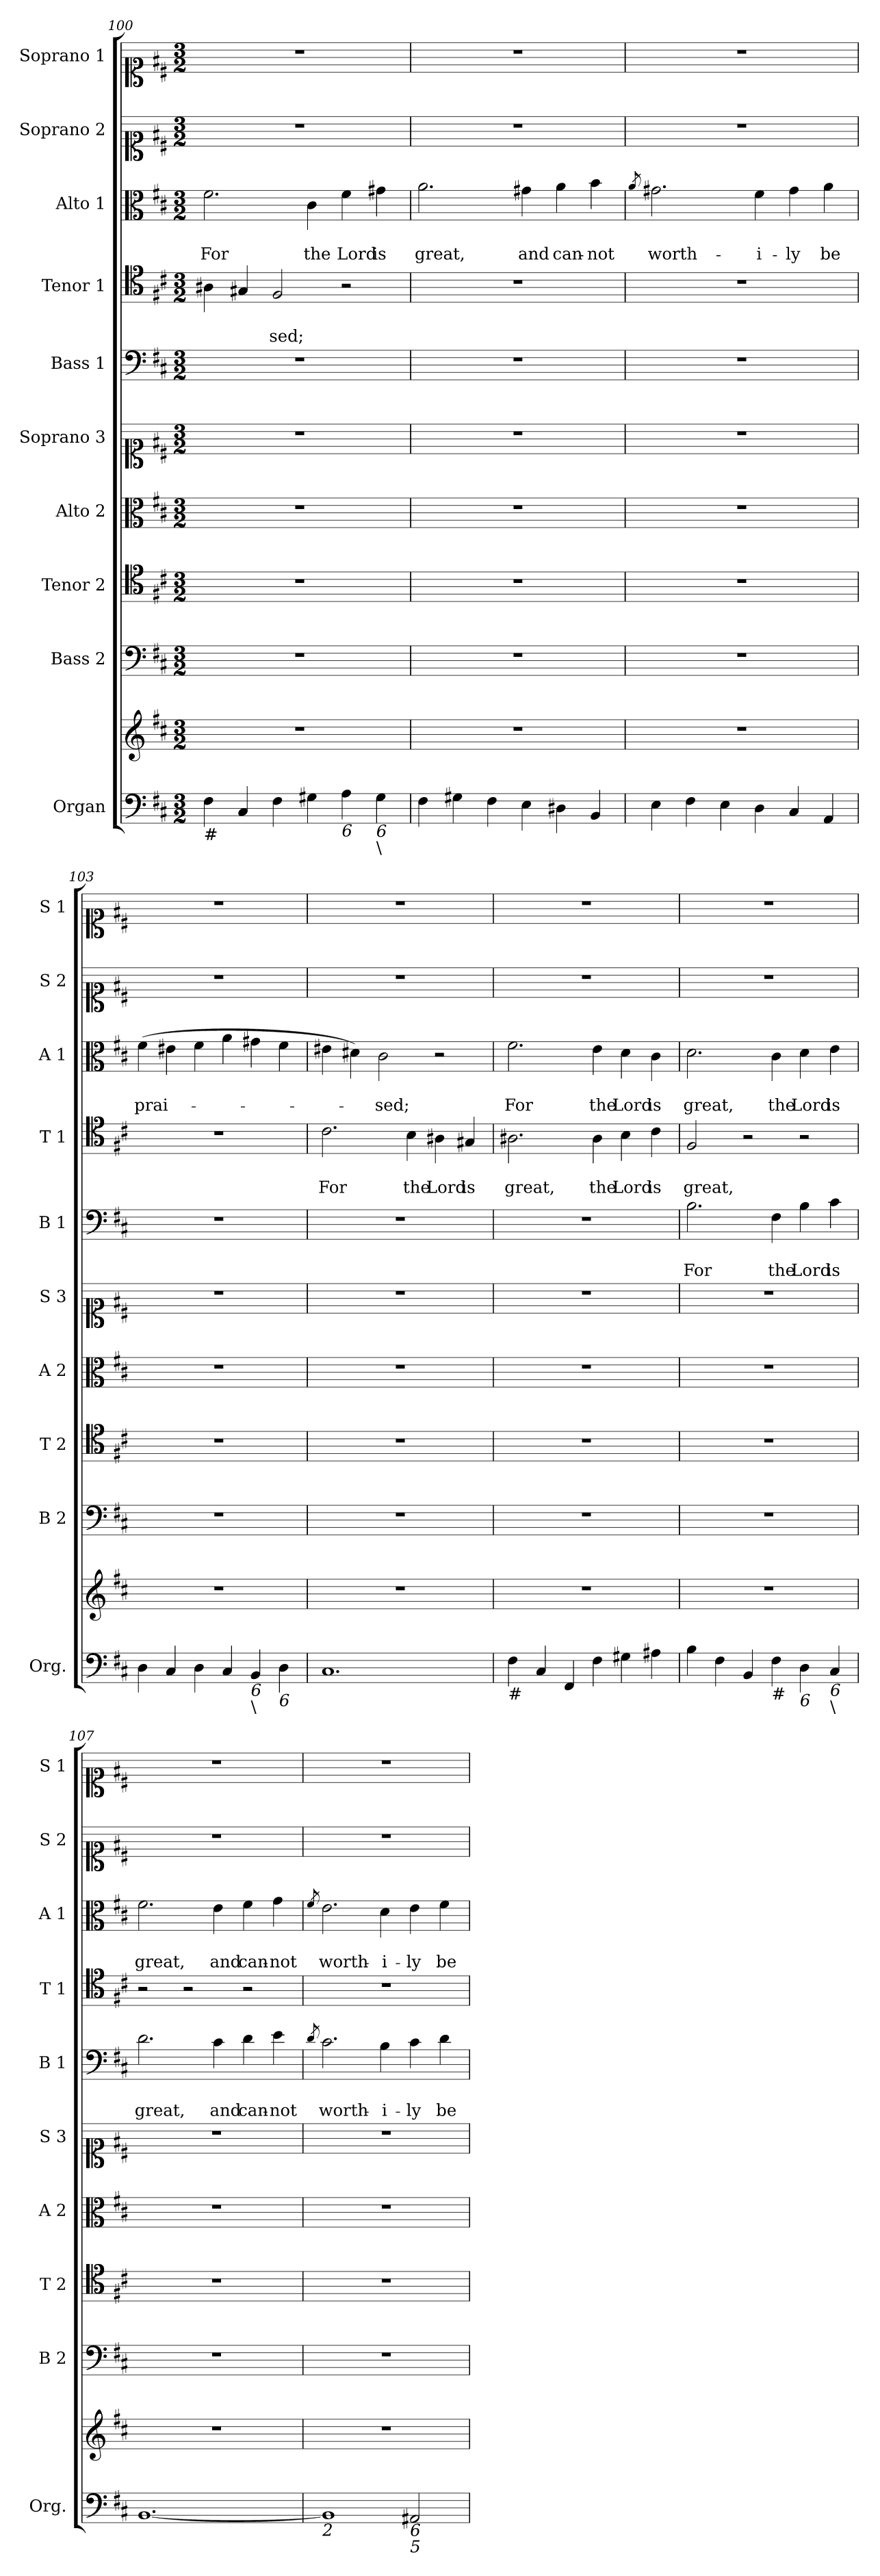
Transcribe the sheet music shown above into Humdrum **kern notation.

**kern	**kern	**kern	**kern	**kern	**kern	**kern	**text	**text	**kern	**text	**text	**kern	**text	**text	**kern	**kern
*part10	*part10	*part9	*part8	*part7	*part6	*part5	*part5	*part5	*part4	*part4	*part4	*part3	*part3	*part3	*part2	*part1
*staff11	*staff10	*staff9	*staff8	*staff7	*staff6	*staff5	*staff5	*staff5	*staff4	*staff4	*staff4	*staff3	*staff3	*staff3	*staff2	*staff1
*I"Organ	*	*I"Bass 2	*I"Tenor 2	*I"Alto 2	*I"Soprano 3	*I"Bass 1	*	*	*I"Tenor 1	*	*	*I"Alto 1	*	*	*I"Soprano 2	*I"Soprano 1
*I'Org.	*	*I'B 2	*I'T 2	*I'A 2	*I'S 3	*I'B 1	*	*	*I'T 1	*	*	*I'A 1	*	*	*I'S 2	*I'S 1
*clefF4	*clefG2	*clefF4	*clefC4	*clefC3	*clefC1	*clefF4	*	*	*clefC4	*	*	*clefC3	*	*	*clefC1	*clefC1
*k[f#c#]	*k[f#c#]	*k[f#c#]	*k[f#c#]	*k[f#c#]	*k[f#c#]	*k[f#c#]	*	*	*k[f#c#]	*	*	*k[f#c#]	*	*	*k[f#c#]	*k[f#c#]
*D:	*D:	*D:	*D:	*D:	*D:	*D:	*	*	*D:	*	*	*D:	*	*	*D:	*D:
*M3/2	*M3/2	*M3/2	*M3/2	*M3/2	*M3/2	*M3/2	*	*	*M3/2	*	*	*M3/2	*	*	*M3/2	*M3/2
=100	=100	=100	=100	=100	=100	=100	=100	=100	=100	=100	=100	=100	=100	=100	=100	=100
!LO:TX:b:t=#	!	!	!	!	!	!	!	!	!	!	!	!	!	!	!	!
!	!	!	!	!	!	!	!	!	!	!	!	!	!	!LO:LY:b	!	!
4F#\	1.r	1.r	1.r	1.r	1.r	1.r	.	.	4A#X\	.	.	2.f#\	.	For	1.r	1.r
4C#/	.	.	.	.	.	.	.	.	4G#X/	.	.	.	.	.	.	.
!	!	!	!	!	!	!	!	!	!	!	!LO:LY:b	!	!	!	!	!
4F#\	.	.	.	.	.	.	.	.	2F#/	.	-sed;	.	.	.	.	.
!	!	!	!	!	!	!	!	!	!	!	!	!	!	!LO:LY:b	!	!
4G#X\	.	.	.	.	.	.	.	.	.	.	.	4c#\	.	the	.	.
!LO:TX:b:i:t=6	!	!	!	!	!	!	!	!	!	!	!	!	!	!	!	!
!	!	!	!	!	!	!	!	!	!	!	!	!	!	!LO:LY:b	!	!
4A\	.	.	.	.	.	.	.	.	2r	.	.	4f#\	.	Lord	.	.
!LO:TX:b:i:t=6	!	!	!	!	!	!	!	!	!	!	!	!	!	!	!	!
!LO:TX:b:t=\	!	!	!	!	!	!	!	!	!	!	!	!	!	!	!	!
!	!	!	!	!	!	!	!	!	!	!	!	!	!	!LO:LY:b	!	!
4G#\	.	.	.	.	.	.	.	.	.	.	.	4g#X\	.	is	.	.
=101	=101	=101	=101	=101	=101	=101	=101	=101	=101	=101	=101	=101	=101	=101	=101	=101
!	!	!	!	!	!	!	!	!	!	!	!	!	!	!LO:LY:b	!	!
4F#\	1.r	1.r	1.r	1.r	1.r	1.r	.	.	1.r	.	.	2.a\	.	great,	1.r	1.r
4G#X\	.	.	.	.	.	.	.	.	.	.	.	.	.	.	.	.
4F#\	.	.	.	.	.	.	.	.	.	.	.	.	.	.	.	.
!	!	!	!	!	!	!	!	!	!	!	!	!	!	!LO:LY:b	!	!
4E\	.	.	.	.	.	.	.	.	.	.	.	4g#X\	.	and	.	.
!	!	!	!	!	!	!	!	!	!	!	!	!	!	!LO:LY:b	!	!
4D#X\	.	.	.	.	.	.	.	.	.	.	.	4a\	.	can-	.	.
!	!	!	!	!	!	!	!	!	!	!	!	!	!	!LO:LY:b	!	!
4BB/	.	.	.	.	.	.	.	.	.	.	.	4b\	.	-not	.	.
!!LO:LB:g=z
=102	=102	=102	=102	=102	=102	=102	=102	=102	=102	=102	=102	=102	=102	=102	=102	=102
.	.	.	.	.	.	.	.	.	.	.	.	8qa/	.	.	.	.
!	!	!	!	!	!	!	!	!	!	!	!	!	!	!LO:LY:b	!	!
4E\	1.r	1.r	1.r	1.r	1.r	1.r	.	.	1.r	.	.	2.g#X\	.	worth-	1.r	1.r
4F#\	.	.	.	.	.	.	.	.	.	.	.	.	.	.	.	.
4E\	.	.	.	.	.	.	.	.	.	.	.	.	.	.	.	.
!	!	!	!	!	!	!	!	!	!	!	!	!	!	!LO:LY:b	!	!
4D\	.	.	.	.	.	.	.	.	.	.	.	4f#\	.	-i-	.	.
!	!	!	!	!	!	!	!	!	!	!	!	!	!	!LO:LY:b	!	!
4C#/	.	.	.	.	.	.	.	.	.	.	.	4g#\	.	-ly	.	.
!	!	!	!	!	!	!	!	!	!	!	!	!	!	!LO:LY:b	!	!
4AA/	.	.	.	.	.	.	.	.	.	.	.	4a\	.	be	.	.
=103	=103	=103	=103	=103	=103	=103	=103	=103	=103	=103	=103	=103	=103	=103	=103	=103
!	!	!	!	!	!	!	!	!	!	!	!	!	!	!LO:LY:b	!	!
4D\	1.r	1.r	1.r	1.r	1.r	1.r	.	.	1.r	.	.	(>4f#\	.	prai-	1.r	1.r
4C#/	.	.	.	.	.	.	.	.	.	.	.	4e#X\	.	.	.	.
4D\	.	.	.	.	.	.	.	.	.	.	.	4f#\	.	.	.	.
4C#/	.	.	.	.	.	.	.	.	.	.	.	4a\	.	.	.	.
!LO:TX:b:i:t=6	!	!	!	!	!	!	!	!	!	!	!	!	!	!	!	!
!LO:TX:b:t=\	!	!	!	!	!	!	!	!	!	!	!	!	!	!	!	!
4BB/	.	.	.	.	.	.	.	.	.	.	.	4g#X\	.	.	.	.
!LO:TX:b:i:t=6	!	!	!	!	!	!	!	!	!	!	!	!	!	!	!	!
4D\	.	.	.	.	.	.	.	.	.	.	.	4f#\	.	.	.	.
=104	=104	=104	=104	=104	=104	=104	=104	=104	=104	=104	=104	=104	=104	=104	=104	=104
!	!	!	!	!	!	!	!	!	!	!	!LO:LY:b	!	!	!	!	!
1.C#	1.r	1.r	1.r	1.r	1.r	1.r	.	.	2.c#\	.	For	4e#X\	.	.	1.r	1.r
.	.	.	.	.	.	.	.	.	.	.	.	4d#X\)	.	.	.	.
!	!	!	!	!	!	!	!	!	!	!	!	!	!	!LO:LY:b	!	!
.	.	.	.	.	.	.	.	.	.	.	.	2c#\	.	-sed;	.	.
!	!	!	!	!	!	!	!	!	!	!	!LO:LY:b	!	!	!	!	!
.	.	.	.	.	.	.	.	.	4B\	.	the	.	.	.	.	.
!	!	!	!	!	!	!	!	!	!	!	!LO:LY:b	!	!	!	!	!
.	.	.	.	.	.	.	.	.	4A#X\	.	Lord	2r	.	.	.	.
!	!	!	!	!	!	!	!	!	!	!	!LO:LY:b	!	!	!	!	!
.	.	.	.	.	.	.	.	.	4G#X/	.	is	.	.	.	.	.
=105	=105	=105	=105	=105	=105	=105	=105	=105	=105	=105	=105	=105	=105	=105	=105	=105
!LO:TX:b:t=#	!	!	!	!	!	!	!	!	!	!	!	!	!	!	!	!
!	!	!	!	!	!	!	!	!	!	!	!LO:LY:b	!	!	!LO:LY:b	!	!
4F#\	1.r	1.r	1.r	1.r	1.r	1.r	.	.	2.A#X\	.	great,	2.f#\	.	For	1.r	1.r
4C#/	.	.	.	.	.	.	.	.	.	.	.	.	.	.	.	.
4FF#/	.	.	.	.	.	.	.	.	.	.	.	.	.	.	.	.
!	!	!	!	!	!	!	!	!	!	!	!LO:LY:b	!	!	!LO:LY:b	!	!
4F#\	.	.	.	.	.	.	.	.	4A#\	.	the	4e\	.	the	.	.
!	!	!	!	!	!	!	!	!	!	!	!LO:LY:b	!	!	!LO:LY:b	!	!
4G#X\	.	.	.	.	.	.	.	.	4B\	.	Lord	4d\	.	Lord	.	.
!	!	!	!	!	!	!	!	!	!	!	!LO:LY:b	!	!	!LO:LY:b	!	!
4A#X\	.	.	.	.	.	.	.	.	4c#\	.	is	4c#\	.	is	.	.
=106	=106	=106	=106	=106	=106	=106	=106	=106	=106	=106	=106	=106	=106	=106	=106	=106
!	!	!	!	!	!	!	!	!LO:LY:b	!	!	!LO:LY:b	!	!	!LO:LY:b	!	!
4B\	1.r	1.r	1.r	1.r	1.r	2.B\	.	For	2F#/	.	great,	2.d\	.	great,	1.r	1.r
4F#\	.	.	.	.	.	.	.	.	.	.	.	.	.	.	.	.
4BB/	.	.	.	.	.	.	.	.	2r	.	.	.	.	.	.	.
!LO:TX:b:t=#	!	!	!	!	!	!	!	!	!	!	!	!	!	!	!	!
!	!	!	!	!	!	!	!	!LO:LY:b	!	!	!	!	!	!LO:LY:b	!	!
4F#\	.	.	.	.	.	4F#\	.	the	.	.	.	4c#\	.	the	.	.
!LO:TX:b:i:t=6	!	!	!	!	!	!	!	!	!	!	!	!	!	!	!	!
!	!	!	!	!	!	!	!	!LO:LY:b	!	!	!	!	!	!LO:LY:b	!	!
4D\	.	.	.	.	.	4B\	.	Lord	2r	.	.	4d\	.	Lord	.	.
!LO:TX:b:i:t=6	!	!	!	!	!	!	!	!	!	!	!	!	!	!	!	!
!LO:TX:b:t=\	!	!	!	!	!	!	!	!	!	!	!	!	!	!	!	!
!	!	!	!	!	!	!	!	!LO:LY:b	!	!	!	!	!	!LO:LY:b	!	!
4C#/	.	.	.	.	.	4c#\	.	is	.	.	.	4e\	.	is	.	.
=107	=107	=107	=107	=107	=107	=107	=107	=107	=107	=107	=107	=107	=107	=107	=107	=107
!	!	!	!	!	!	!	!	!LO:LY:b	!	!	!	!	!	!LO:LY:b	!	!
[1.BB	1.r	1.r	1.r	1.r	1.r	2.d\	.	great,	2r	.	.	2.f#\	.	great,	1.r	1.r
.	.	.	.	.	.	.	.	.	2r	.	.	.	.	.	.	.
!	!	!	!	!	!	!	!	!LO:LY:b	!	!	!	!	!	!LO:LY:b	!	!
.	.	.	.	.	.	4c#\	.	and	.	.	.	4e\	.	and	.	.
!	!	!	!	!	!	!	!	!LO:LY:b	!	!	!	!	!	!LO:LY:b	!	!
.	.	.	.	.	.	4d\	.	can-	2r	.	.	4f#\	.	can-	.	.
!	!	!	!	!	!	!	!	!LO:LY:b	!	!	!	!	!	!LO:LY:b	!	!
.	.	.	.	.	.	4e\	.	-not	.	.	.	4g\	.	-not	.	.
!!LO:LB:g=z
=108	=108	=108	=108	=108	=108	=108	=108	=108	=108	=108	=108	=108	=108	=108	=108	=108
.	.	.	.	.	.	8qd/	.	.	.	.	.	8qf#/	.	.	.	.
!LO:TX:b:i:t=2	!	!	!	!	!	!	!	!	!	!	!	!	!	!	!	!
!	!	!	!	!	!	!	!	!LO:LY:b	!	!	!	!	!	!LO:LY:b	!	!
1BB]	1.r	1.r	1.r	1.r	1.r	2.c#\	.	worth-	1.r	.	.	2.e\	.	worth-	1.r	1.r
!	!	!	!	!	!	!	!	!LO:LY:b	!	!	!	!	!	!LO:LY:b	!	!
.	.	.	.	.	.	4B\	.	-i-	.	.	.	4d\	.	-i-	.	.
!LO:TX:b:i:t=6	!	!	!	!	!	!	!	!	!	!	!	!	!	!	!	!
!LO:TX:b:i:t=5	!	!	!	!	!	!	!	!	!	!	!	!	!	!	!	!
!	!	!	!	!	!	!	!	!LO:LY:b	!	!	!	!	!	!LO:LY:b	!	!
2AA#X/	.	.	.	.	.	4c#\	.	-ly	.	.	.	4e\	.	-ly	.	.
!	!	!	!	!	!	!	!	!LO:LY:b	!	!	!	!	!	!LO:LY:b	!	!
.	.	.	.	.	.	4d\	.	be	.	.	.	4f#\	.	be	.	.
=	=	=	=	=	=	=	=	=	=	=	=	=	=	=	=	=
*-	*-	*-	*-	*-	*-	*-	*-	*-	*-	*-	*-	*-	*-	*-	*-	*-
